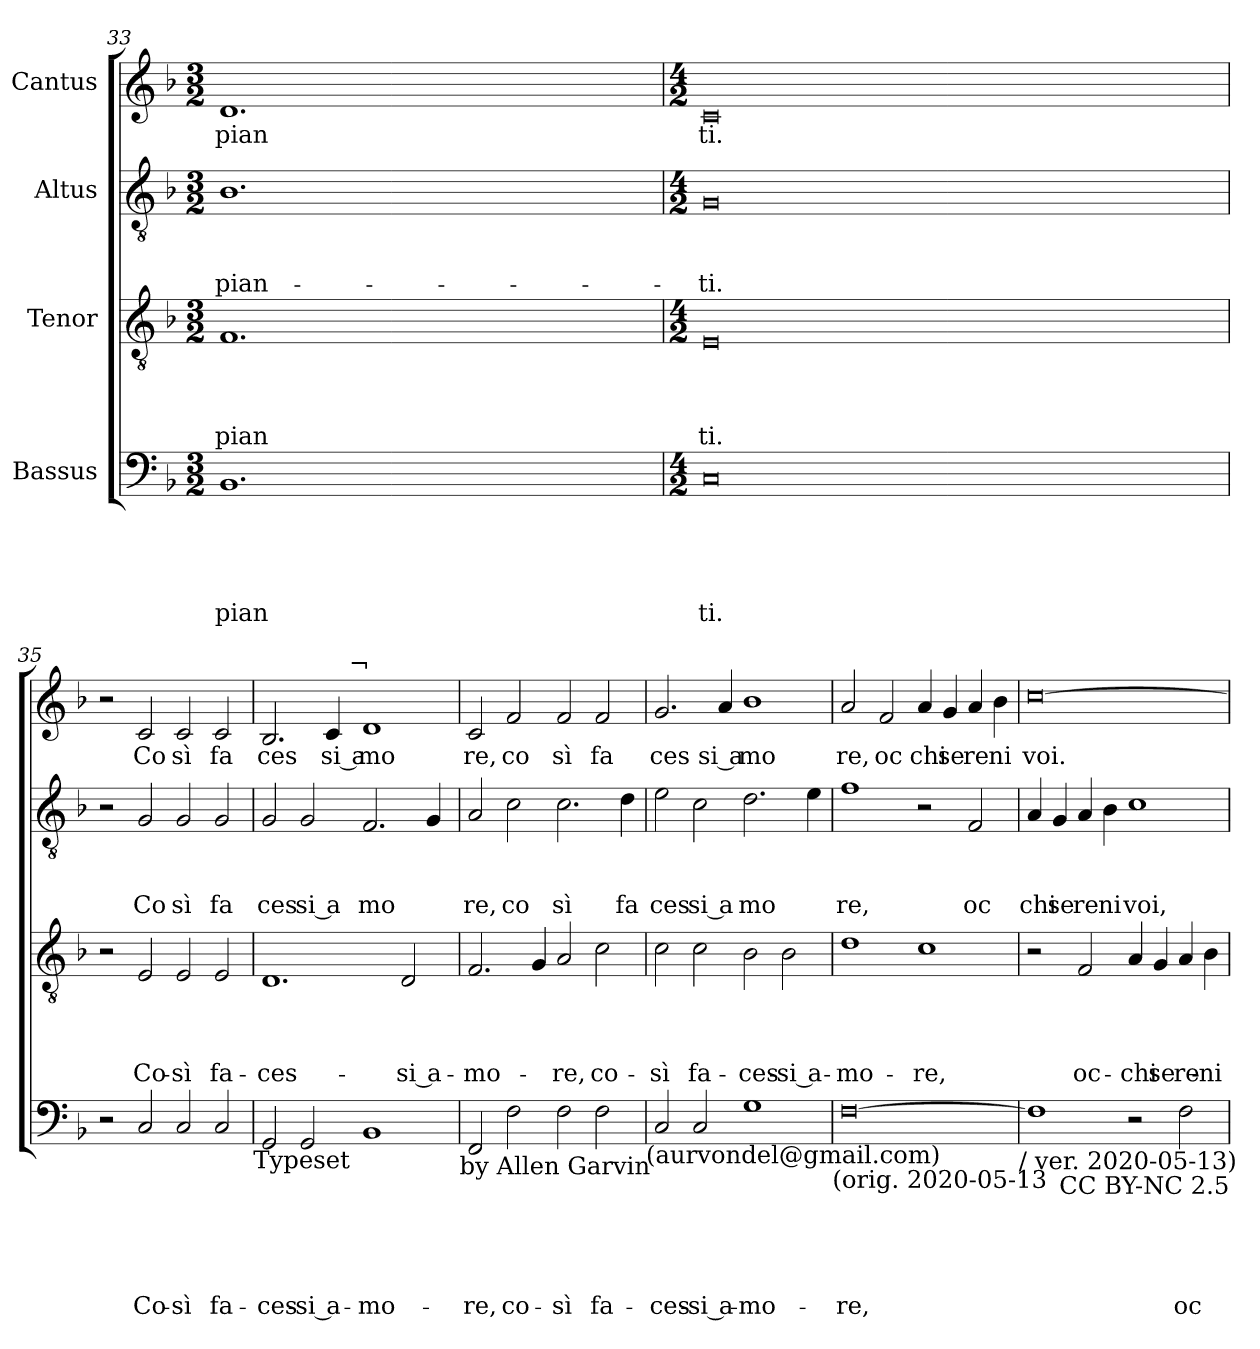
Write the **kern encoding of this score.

**kern	**text	**text	**text	**text	**text	**kern	**text	**text	**text	**text	**kern	**text	**text	**text	**kern	**text
*part4	*part4	*part4	*part4	*part4	*part4	*part3	*part3	*part3	*part3	*part3	*part2	*part2	*part2	*part2	*part1	*part1
*staff4	*staff4	*staff4	*staff4	*staff4	*staff4	*staff3	*staff3	*staff3	*staff3	*staff3	*staff2	*staff2	*staff2	*staff2	*staff1	*staff1
*I"Bassus	*	*	*	*	*	*I"Tenor	*	*	*	*	*I"Altus	*	*	*	*I"Cantus	*
*clefF4	*	*	*	*	*	*clefGv2	*	*	*	*	*clefGv2	*	*	*	*clefG2	*
*k[b-]	*	*	*	*	*	*k[b-]	*	*	*	*	*k[b-]	*	*	*	*k[b-]	*
*F:	*	*	*	*	*	*F:	*	*	*	*	*F:	*	*	*	*F:	*
*M3/2	*	*	*	*	*	*M3/2	*	*	*	*	*M3/2	*	*	*	*M3/2	*
=33	=33	=33	=33	=33	=33	=33	=33	=33	=33	=33	=33	=33	=33	=33	=33	=33
!	!	!	!	!	!LO:LY:b	!	!	!	!	!LO:LY:b	!	!	!	!LO:LY:b	!	!LO:LY:b
1.BB-	.	.	.	.	pian	1.F	.	.	.	pian	1.B-	.	.	pian-	1.d	pian
=34	=34	=34	=34	=34	=34	=34	=34	=34	=34	=34	=34	=34	=34	=34	=34	=34
*M4/2	*	*	*	*	*	*M4/2	*	*	*	*	*M4/2	*	*	*	*M4/2	*
!	!	!	!	!	!LO:LY:b	!	!	!	!	!LO:LY:b	!	!	!	!LO:LY:b	!	!LO:LY:b
0C	.	.	.	.	ti.	0E	.	.	.	ti.	0G	.	.	-ti.	0c	ti.
!!LO:LB:g=z
=35	=35	=35	=35	=35	=35	=35	=35	=35	=35	=35	=35	=35	=35	=35	=35	=35
2r	.	.	.	.	.	2r	.	.	.	.	2r	.	.	.	2r	.
!	!	!	!	!	!LO:LY:b	!	!	!	!	!LO:LY:b	!	!	!	!LO:LY:b	!	!LO:LY:b
2C/	.	.	.	.	Co-	2E/	.	.	.	Co-	2G/	.	.	Co	2c/	Co
!	!	!	!	!	!LO:LY:b	!	!	!	!	!LO:LY:b	!	!	!	!LO:LY:b	!	!LO:LY:b
2C/	.	.	.	.	-sì	2E/	.	.	.	-sì	2G/	.	.	sì	2c/	sì
!	!	!	!	!	!LO:LY:b	!	!	!	!	!LO:LY:b	!	!	!	!LO:LY:b	!	!LO:LY:b
2C/	.	.	.	.	fa-	2E/	.	.	.	fa-	2G/	.	.	fa	2c/	fa
!LO:TX:b:t=Typeset	!	!	!	!	!	!	!	!	!	!	!	!	!	!	!	!
=36	=36	=36	=36	=36	=36	=36	=36	=36	=36	=36	=36	=36	=36	=36	=36	=36
!	!	!	!	!	!	!	!	!	!	!	!	!	!	!	!LO:TX:a:t=¬	!
!	!	!	!	!	!LO:LY:b	!	!	!	!	!LO:LY:b	!	!	!	!LO:LY:b	!	!LO:LY:b
*	*	*	*	*	*	*	*	*	*	*	*	*	*	*	*^	*
2GG/	.	.	.	.	-ces-	1.D	.	.	.	-ces-	2G/	.	.	ces	2.B-/	2ryy	ces
!	!	!	!	!	!LO:LY:b:rj	!	!	!	!	!	!	!	!	!LO:LY:b:rj	!	!	!
2GG/	.	.	.	.	-si a-	.	.	.	.	.	2G/	.	.	si a	.	4ryy	.
!	!	!	!	!	!	!	!	!	!	!	!	!	!	!	!	!	!LO:LY:b:rj
.	.	.	.	.	.	.	.	.	.	.	.	.	.	.	4c/	8ryy	si a
.	.	.	.	.	.	.	.	.	.	.	.	.	.	.	.	32ryy	.
!	!	!	!	!	!	!	!	!	!	!	!	!	!	!	!	!LO:TX:a:t=¬	!
.	.	.	.	.	.	.	.	.	.	.	.	.	.	.	.	1ryy	.
!	!	!	!	!	!LO:LY:b	!	!	!	!	!	!	!	!	!LO:LY:b	!	!	!LO:LY:b
1BB-	.	.	.	.	-mo-	.	.	.	.	.	2.F/	.	.	mo	1d	.	mo
!	!	!	!	!	!	!	!	!	!	!LO:LY:b:rj	!	!	!	!	!	!	!
.	.	.	.	.	.	2D/	.	.	.	-si a-	.	.	.	.	.	.	.
.	.	.	.	.	.	.	.	.	.	.	4G/	.	.	.	.	.	.
.	.	.	.	.	.	.	.	.	.	.	.	.	.	.	.	16.ryy	.
!LO:TX:b:t=by Allen Garvin	!	!	!	!	!	!	!	!	!	!	!	!	!	!	!	!	!
=37	=37	=37	=37	=37	=37	=37	=37	=37	=37	=37	=37	=37	=37	=37	=37	=37	=37
!	!	!	!	!	!LO:LY:b	!	!	!	!	!LO:LY:b	!	!	!	!LO:LY:b	!	!	!LO:LY:b
*	*	*	*	*	*	*	*	*	*	*	*	*	*	*	*v	*v	*
2FF/	.	.	.	.	-re,	2.F/	.	.	.	-mo-	2A/	.	.	re,	2c/	re,
!	!	!	!	!	!LO:LY:b	!	!	!	!	!	!	!	!	!LO:LY:b	!	!LO:LY:b
2F\	.	.	.	.	co-	.	.	.	.	.	2c\	.	.	co	2f/	co
.	.	.	.	.	.	4G/	.	.	.	.	.	.	.	.	.	.
!	!	!	!	!	!LO:LY:b	!	!	!	!	!LO:LY:b	!	!	!	!LO:LY:b	!	!LO:LY:b
2F\	.	.	.	.	-sì	2A/	.	.	.	-re,	2.c\	.	.	sì	2f/	sì
!	!	!	!	!	!LO:LY:b	!	!	!	!	!LO:LY:b	!	!	!	!	!	!LO:LY:b
2F\	.	.	.	.	fa-	2c\	.	.	.	co-	.	.	.	.	2f/	fa
!	!	!	!	!	!	!	!	!	!	!	!	!	!	!LO:LY:b	!	!
.	.	.	.	.	.	.	.	.	.	.	4d\	.	.	fa	.	.
!LO:TX:b:t=(aurvondel@gmail.com)	!	!	!	!	!	!	!	!	!	!	!	!	!	!	!	!
=38	=38	=38	=38	=38	=38	=38	=38	=38	=38	=38	=38	=38	=38	=38	=38	=38
!	!	!	!	!	!LO:LY:b	!	!	!	!	!LO:LY:b	!	!	!	!LO:LY:b	!	!LO:LY:b
2C/	.	.	.	.	-ces-	2c\	.	.	.	-sì	2e\	.	.	ces	2.g/	ces
!	!	!	!	!	!LO:LY:b:rj	!	!	!	!	!LO:LY:b	!	!	!	!LO:LY:b:rj	!	!
2C/	.	.	.	.	-si a-	2c\	.	.	.	fa-	2c\	.	.	si a	.	.
!	!	!	!	!	!	!	!	!	!	!	!	!	!	!	!	!LO:LY:b:rj
.	.	.	.	.	.	.	.	.	.	.	.	.	.	.	4a/	si a
!	!	!	!	!	!LO:LY:b	!	!	!	!	!LO:LY:b	!	!	!	!LO:LY:b	!	!LO:LY:b
1G	.	.	.	.	-mo-	2B-\	.	.	.	-ces-	2.d\	.	.	mo	1b-	mo
!	!	!	!	!	!	!	!	!	!	!LO:LY:b:rj	!	!	!	!	!	!
.	.	.	.	.	.	2B-\	.	.	.	-si a-	.	.	.	.	.	.
.	.	.	.	.	.	.	.	.	.	.	4e\	.	.	.	.	.
!LO:TX:b:t=(orig. 2020-05-13	!	!	!	!	!	!	!	!	!	!	!	!	!	!	!	!
=39	=39	=39	=39	=39	=39	=39	=39	=39	=39	=39	=39	=39	=39	=39	=39	=39
!	!	!	!	!	!LO:LY:b	!	!	!	!	!LO:LY:b	!	!	!	!LO:LY:b	!	!LO:LY:b
[>0F	.	.	.	.	-re,	1d	.	.	.	-mo-	1f	.	.	re,	2a/	re,
!	!	!	!	!	!	!	!	!	!	!	!	!	!	!	!	!LO:LY:b
.	.	.	.	.	.	.	.	.	.	.	.	.	.	.	2f/	oc
!	!	!	!	!	!	!	!	!	!	!LO:LY:b	!	!	!	!	!	!LO:LY:b
.	.	.	.	.	.	1c	.	.	.	-re,	2r	.	.	.	4a/	chi
!	!	!	!	!	!	!	!	!	!	!	!	!	!	!	!	!LO:LY:b
.	.	.	.	.	.	.	.	.	.	.	.	.	.	.	4g/	se
!	!	!	!	!	!	!	!	!	!	!	!	!	!	!LO:LY:b	!	!LO:LY:b
.	.	.	.	.	.	.	.	.	.	.	2F/	.	.	oc	4a/	re
!	!	!	!	!	!	!	!	!	!	!	!	!	!	!	!	!LO:LY:b
.	.	.	.	.	.	.	.	.	.	.	.	.	.	.	4b-\	ni
!LO:TX:b:t=/ ver. 2020-05-13)	!	!	!	!	!	!	!	!	!	!	!	!	!	!	!	!
=40	=40	=40	=40	=40	=40	=40	=40	=40	=40	=40	=40	=40	=40	=40	=40	=40
!	!	!	!	!	!	!	!	!	!	!	!	!	!	!LO:LY:b	!	!LO:LY:b
1F]	.	.	.	.	.	2r	.	.	.	.	4A/	.	.	chi	[>0cc	voi.
!	!	!	!	!	!	!	!	!	!	!	!	!	!	!LO:LY:b	!	!
.	.	.	.	.	.	.	.	.	.	.	4G/	.	.	se	.	.
!	!	!	!	!	!	!	!	!	!	!LO:LY:b	!	!	!	!LO:LY:b	!	!
.	.	.	.	.	.	2F/	.	.	.	oc-	4A/	.	.	re	.	.
!	!	!	!	!	!	!	!	!	!	!	!	!	!	!LO:LY:b	!	!
.	.	.	.	.	.	.	.	.	.	.	4B-\	.	.	ni	.	.
!	!	!	!	!	!	!	!	!	!	!LO:LY:b	!	!	!	!LO:LY:b	!	!
2r	.	.	.	.	.	4A/	.	.	.	-chi	1c	.	.	voi,	.	.
!	!	!	!	!	!	!	!	!	!	!LO:LY:b	!	!	!	!	!	!
.	.	.	.	.	.	4G/	.	.	.	se-	.	.	.	.	.	.
!	!	!	!	!	!LO:LY:b	!	!	!	!	!LO:LY:b	!	!	!	!	!	!
2F\	.	.	.	.	oc-	4A/	.	.	.	-re-	.	.	.	.	.	.
!	!	!	!	!	!	!	!	!	!	!LO:LY:b	!	!	!	!	!	!
.	.	.	.	.	.	4B-\	.	.	.	-ni	.	.	.	.	.	.
!LO:TX:b:t=CC BY-NC 2.5	!	!	!	!	!	!	!	!	!	!	!	!	!	!	!	!
=	=	=	=	=	=	=	=	=	=	=	=	=	=	=	=	=
*-	*-	*-	*-	*-	*-	*-	*-	*-	*-	*-	*-	*-	*-	*-	*-	*-
